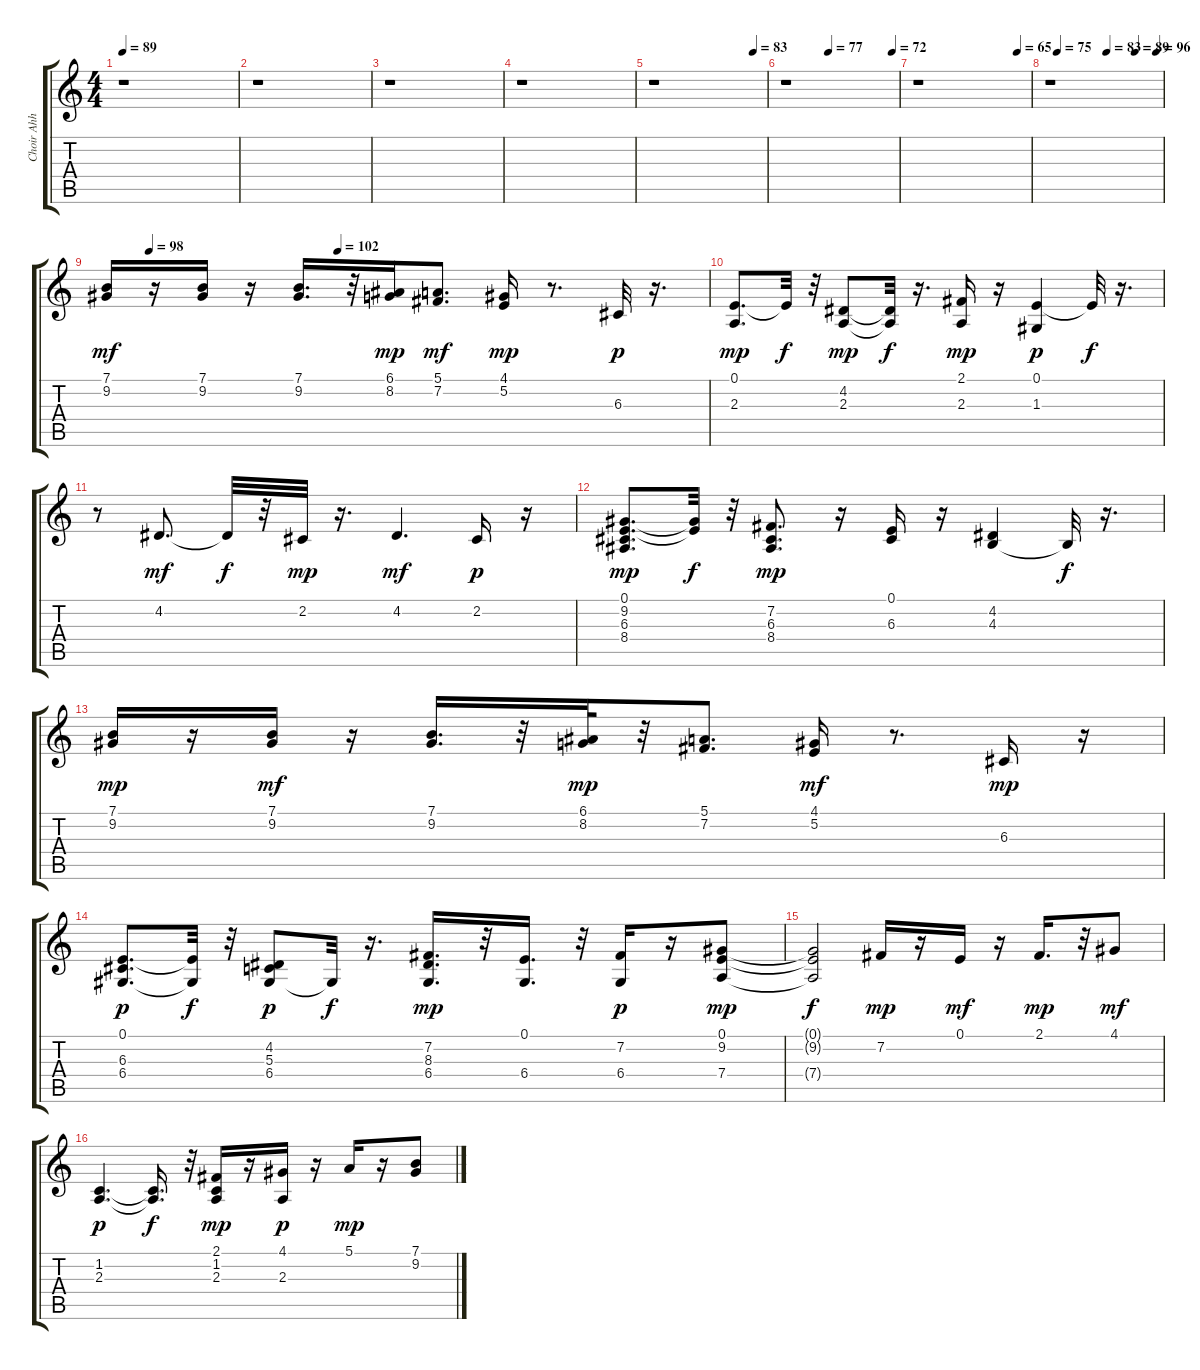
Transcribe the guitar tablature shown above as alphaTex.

\track ("Choir Ahh" "Choir Ahh") {instrument choiraahs}
\staff {score tabs}
\tuning (E4 B3 G3 D3 A2 E2) {hide}
\ts (4 4)
\tempo 89
\clef g2
\ks c
r.1{dy mp} |
r.1 |
r.1 |
r.1 |
\tempo (83 0.8854166666666666)
r.1 |
\tempo (77 0.3854166666666667)
\tempo (72 0.9479166666666666)
r.1 |
\tempo (65 0.8854166666666666)
r.1 |
\tempo (75 0.07291666666666667)
\tempo (83 0.5104166666666666)
\tempo (89 0.7604166666666666)
\tempo (96 0.9479166666666666)
r.1 |
\tempo (98 0.07291666666666667)
\tempo (102 0.3854166666666667)
(7.1 9.2).16{dy mf} r.16 (7.1 9.2).16 r.16 (7.1 9.2).16{d} r.32 (6.1 8.2).16{dy mp} (5.1 7.2).8{d dy mf} (4.1 5.2).16{dy mp} r.8{d} 6.3.32{dy p} r.16{d} |
(0.1 2.3).8{d dy mp} 0.1{t}.32{dy f} r.32 (4.2 2.3).8{dy mp} (4.2{t} 2.3{t}).32{dy f} r.16{d} (2.1 2.3).16{dy mp} r.16 (0.1 1.3).4{dy p} 0.1{t}.32{dy f} r.16{d} |
r.8 4.2.8{d dy mf} 4.2{t}.32{dy f} r.32 2.2.32{dy mp} r.16{d} 4.2.4{d dy mf} 2.2.16{dy p} r.16 |
(0.1 9.2 6.3 8.4).8{d dy mp} (0.1{t} 9.2{t}).32{dy f} r.32 (7.2 6.3 8.4).8{d dy mp} r.16 (0.1 6.3).16 r.16 (4.2 4.3).4 4.3{t}.32{dy f} r.16{d} |
(7.1 9.2).16{dy mp} r.16 (7.1 9.2).16{dy mf} r.16 (7.1 9.2).16{d} r.32 (6.1 8.2).32{dy mp} r.32 (5.1 7.2).8{d} (4.1 5.2).16{dy mf} r.8{d} 6.3.16{dy mp} r.16 |
(0.1 6.3 6.4).8{d dy p} (0.1{t} 6.4{t}).32{dy f} r.32 (4.2 5.3 6.4).8{dy p} 6.4{t}.32{dy f} r.16{d} (7.2 8.3 6.4).16{d dy mp} r.32 (0.1 6.4).16{d} r.32 (7.2 6.4).16{dy p} r.16 (0.1 9.2 7.4).8{dy mp} |
(0.1{t} 9.2{t} 7.4{t}).2{dy f} 7.2.16{dy mp} r.16 0.1.16{dy mf} r.16 2.1.16{d dy mp} r.32 4.1.8{dy mf} |
(1.2 2.3).4{d dy p} (1.2{t} 2.3{t}).16{d dy f} r.32 (2.1 1.2 2.3).16{dy mp} r.16 (4.1 2.3).16{dy p} r.16 5.1.16{dy mp} r.16 (7.1 9.2).8
